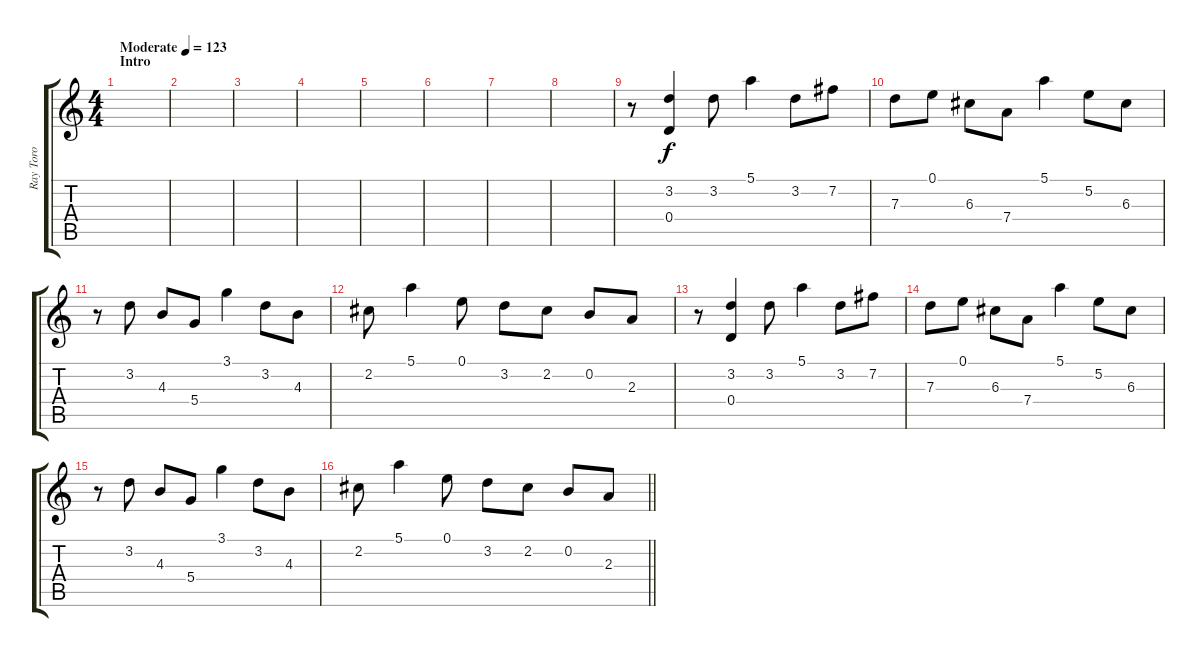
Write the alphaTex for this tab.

\track ("Ray Toro" "Ray Toro") {instrument electricguitarclean}
\staff {score tabs}
\tuning (E4 B3 G3 D3 A2 D2) {hide}
\ts (4 4)
\section ("" "Intro")
\tempo (123 "Moderate")
\clef g2
\ks c
|
|
|
|
|
|
|
|
r.8 (3.2 0.4).4 3.2.8 5.1.4 3.2.8 7.2.8 |
7.3.8 0.1.8 6.3.8 7.4.8 5.1.4 5.2.8 6.3.8 |
r.8 3.2.8 4.3.8 5.4.8 3.1.4 3.2.8 4.3.8 |
2.2.8 5.1.4 0.1.8 3.2.8 2.2.8 0.2.8 2.3.8 |
r.8 (3.2 0.4).4 3.2.8 5.1.4 3.2.8 7.2.8 |
7.3.8 0.1.8 6.3.8 7.4.8 5.1.4 5.2.8 6.3.8 |
r.8 3.2.8 4.3.8 5.4.8 3.1.4 3.2.8 4.3.8 |
\barLineRight lightlight
2.2.8 5.1.4 0.1.8 3.2.8 2.2.8 0.2.8 2.3.8
